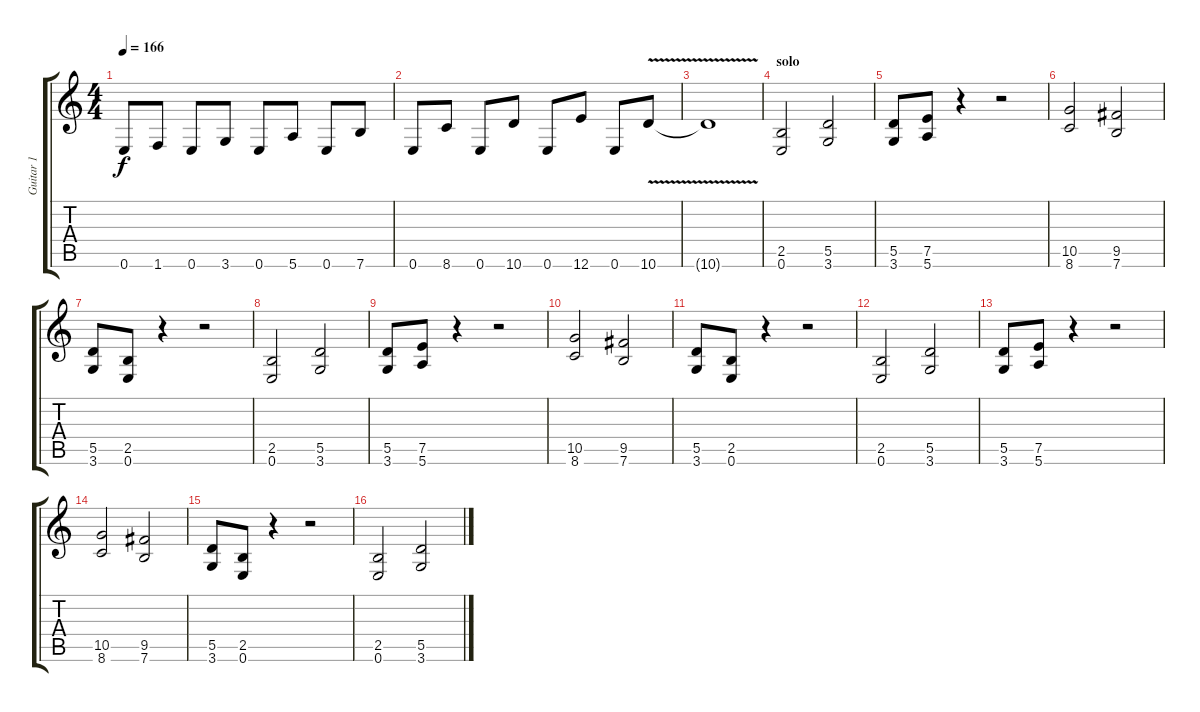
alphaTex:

\track ("Guitar 1" "Guitar 1") {instrument distortionguitar}
\staff {score tabs}
\tuning (E4 B3 G3 D3 A2 E2) {hide}
\ts (4 4)
\tempo 166
\clef g2
\ks c
0.6.8{dy f} 1.6.8 0.6.8 3.6.8 0.6.8 5.6.8 0.6.8 7.6.8 |
0.6.8 8.6.8 0.6.8 10.6.8 0.6.8 12.6.8 0.6.8 10.6{v}.8 |
10.6{t}.1 |
\section ("" "solo")
(2.5 0.6).2 (5.5 3.6).2 |
(5.5 3.6).8 (7.5 5.6).8 r.4 r.2 |
(10.5 8.6).2 (9.5 7.6).2 |
(5.5 3.6).8 (2.5 0.6).8 r.4 r.2 |
(2.5 0.6).2 (5.5 3.6).2 |
(5.5 3.6).8 (7.5 5.6).8 r.4 r.2 |
(10.5 8.6).2 (9.5 7.6).2 |
(5.5 3.6).8 (2.5 0.6).8 r.4 r.2 |
(2.5 0.6).2 (5.5 3.6).2 |
(5.5 3.6).8 (7.5 5.6).8 r.4 r.2 |
(10.5 8.6).2 (9.5 7.6).2 |
(5.5 3.6).8 (2.5 0.6).8 r.4 r.2 |
(2.5 0.6).2 (5.5 3.6).2
